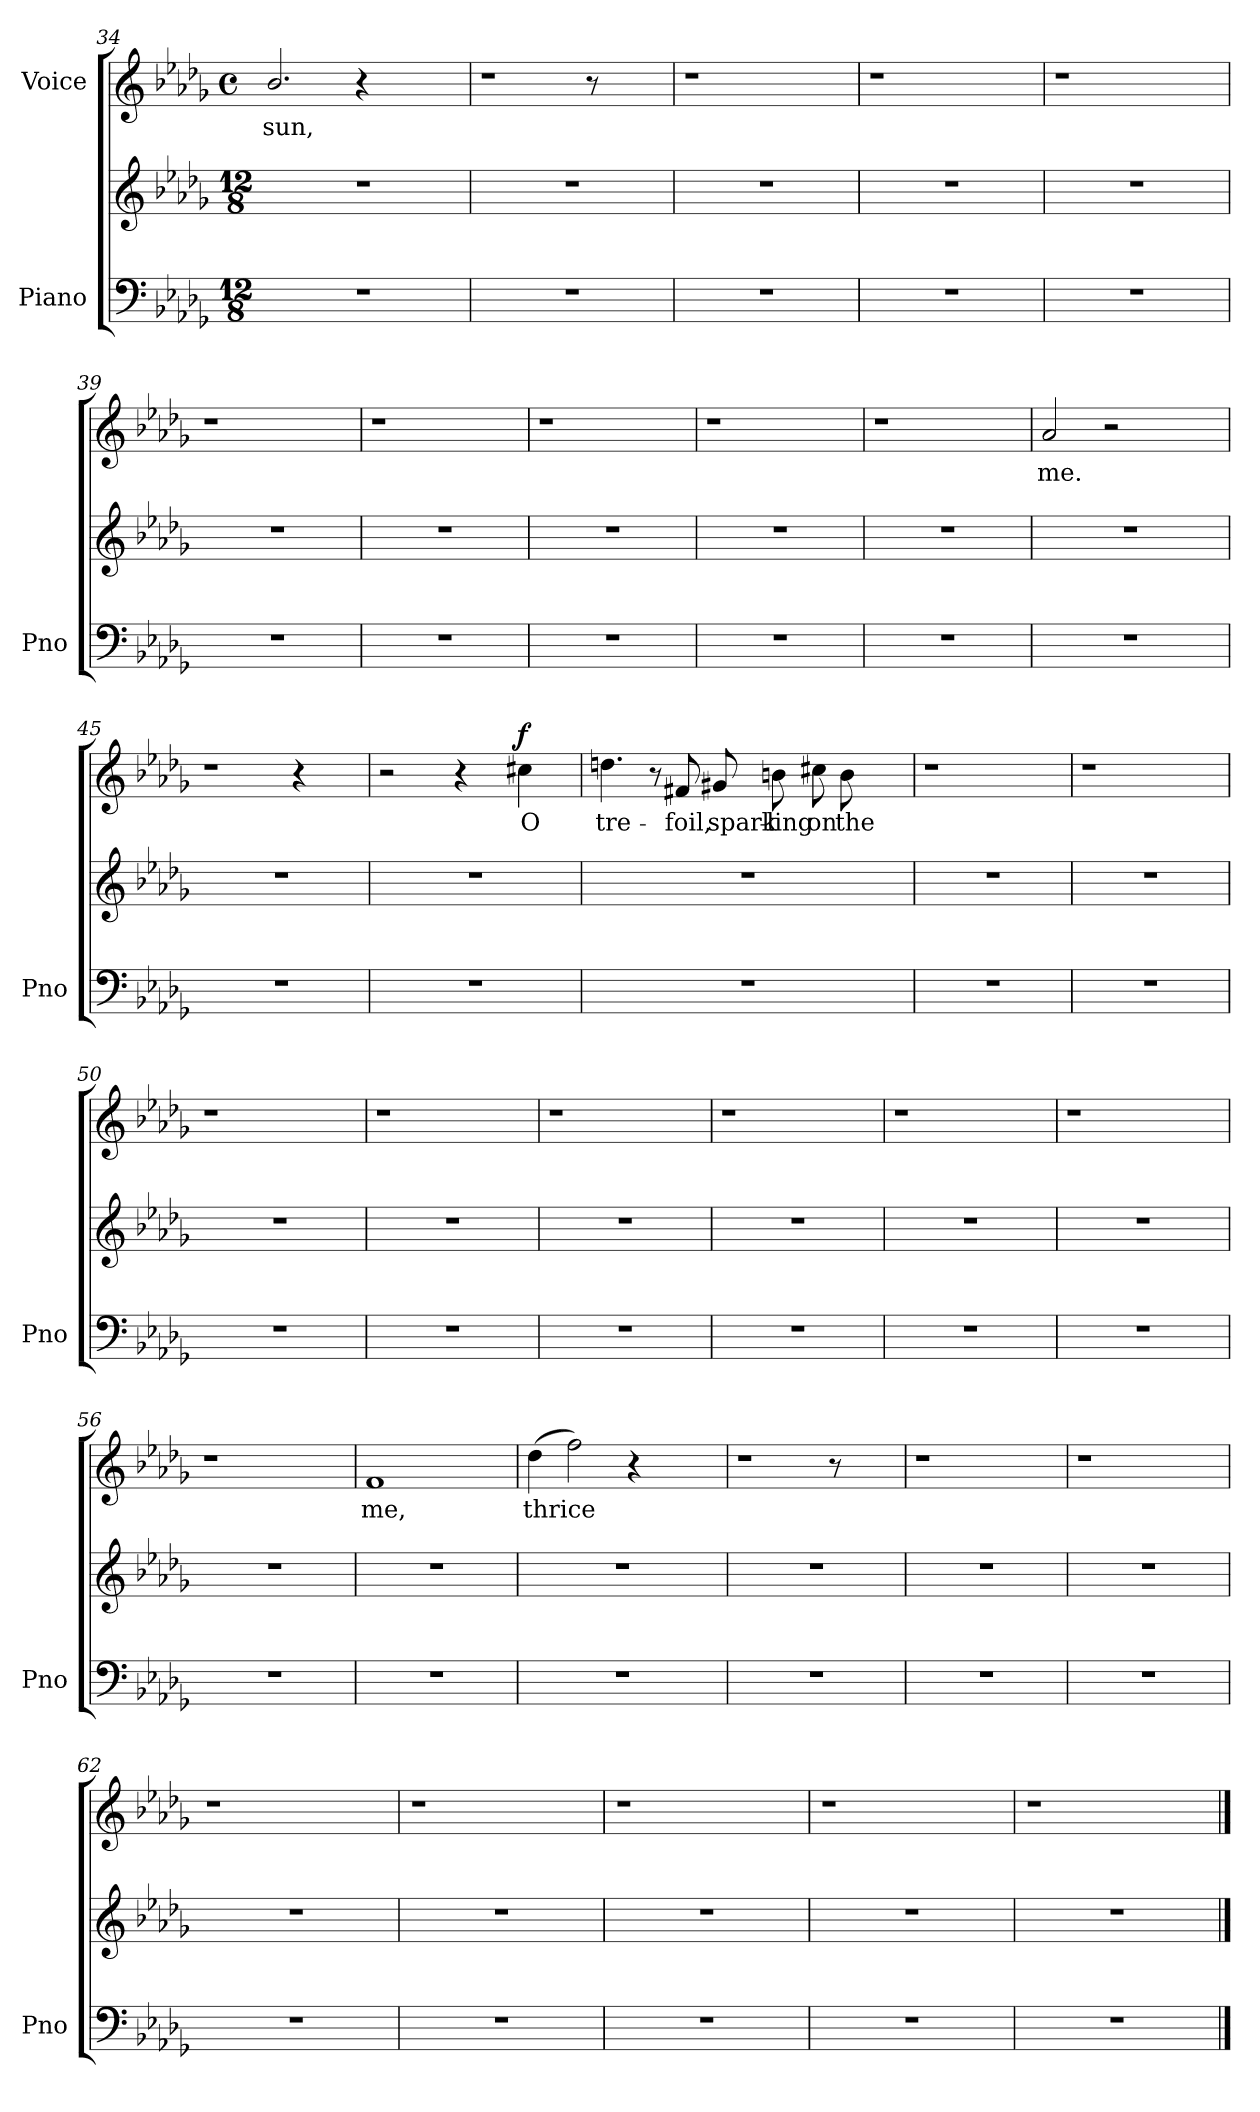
**kern	**kern	**kern	**text	**dynam
*part2	*part2	*part1	*part1	*part1
*staff3	*staff2	*staff1	*staff1	*staff1
*I"Piano	*	*I"Voice	*	*
*I'Pno	*	*	*	*
*clefF4	*clefG2	*clefG2	*	*
*k[b-e-a-d-g-]	*k[b-e-a-d-g-]	*k[b-e-a-d-g-]	*	*
*M12/8	*M12/8	*M4/4	*	*
*	*	*met(c)	*	*
=34	=34	=34	=34	=34
1.r	1.r	2.b-/	sun,	.
.	.	4r	.	.
.	.	2ryy	.	.
=35	=35	=35	=35	=35
1.r	1.r	1r	.	.
.	.	8r	.	.
.	.	4.ryy	.	.
=36	=36	=36	=36	=36
1.r	1.r	1r	.	.
.	.	2ryy	.	.
=37	=37	=37	=37	=37
1.r	1.r	1r	.	.
.	.	2ryy	.	.
=38	=38	=38	=38	=38
1.r	1.r	1r	.	.
.	.	2ryy	.	.
=39	=39	=39	=39	=39
1.r	1.r	1r	.	.
.	.	2ryy	.	.
=40	=40	=40	=40	=40
1.r	1.r	1r	.	.
.	.	2ryy	.	.
=41	=41	=41	=41	=41
1.r	1.r	1r	.	.
.	.	2ryy	.	.
=42	=42	=42	=42	=42
1.r	1.r	1r	.	.
.	.	2ryy	.	.
=43	=43	=43	=43	=43
1.r	1.r	1r	.	.
.	.	2ryy	.	.
=44	=44	=44	=44	=44
1.r	1.r	2a-/	me.	.
.	.	2r	.	.
.	.	2ryy	.	.
=45	=45	=45	=45	=45
1.r	1.r	1r	.	.
.	.	4r	.	.
.	.	4ryy	.	.
=46	=46	=46	=46	=46
!	!	!LO:N:vis=2	!	!
1.r	1.r	2.r	.	.
.	.	4r	.	.
.	.	8ryy	.	.
!	!	!	!	!LO:DY:a
.	.	4cc#X\	O	f
.	.	8ryy	.	.
=47	=47	=47	=47	=47
1.r	1.r	4.ddn\	tre-	.
.	.	8r	.	.
.	.	8f#X/	-foil,	.
.	.	8g#X/	spark-	.
.	.	8bn\	-ling	.
.	.	8cc#X\	on	.
.	.	8b\	the	.
.	.	4.ryy	.	.
=48	=48	=48	=48	=48
1.r	1.r	1r	.	.
.	.	2ryy	.	.
=49	=49	=49	=49	=49
1.r	1.r	1r	.	.
.	.	2ryy	.	.
=50	=50	=50	=50	=50
1.r	1.r	1r	.	.
.	.	2ryy	.	.
=51	=51	=51	=51	=51
1.r	1.r	1r	.	.
.	.	2ryy	.	.
=52	=52	=52	=52	=52
1.r	1.r	1r	.	.
.	.	2ryy	.	.
=53	=53	=53	=53	=53
1.r	1.r	1r	.	.
.	.	2ryy	.	.
=54	=54	=54	=54	=54
1.r	1.r	1r	.	.
.	.	2ryy	.	.
=55	=55	=55	=55	=55
1.r	1.r	1r	.	.
.	.	2ryy	.	.
=56	=56	=56	=56	=56
1.r	1.r	1r	.	.
.	.	2ryy	.	.
=57	=57	=57	=57	=57
1.r	1.r	1f	me,	.
.	.	2ryy	.	.
=58	=58	=58	=58	=58
1.r	1.r	(4dd-\	thrice	.
.	.	2ff\)	.	.
.	.	4r	.	.
.	.	2ryy	.	.
=59	=59	=59	=59	=59
1.r	1.r	1r	.	.
.	.	8r	.	.
.	.	4.ryy	.	.
=60	=60	=60	=60	=60
1.r	1.r	1r	.	.
.	.	2ryy	.	.
=61	=61	=61	=61	=61
1.r	1.r	1r	.	.
.	.	2ryy	.	.
=62	=62	=62	=62	=62
1.r	1.r	1r	.	.
.	.	2ryy	.	.
=63	=63	=63	=63	=63
1.r	1.r	1r	.	.
.	.	2ryy	.	.
=64	=64	=64	=64	=64
1.r	1.r	1r	.	.
.	.	2ryy	.	.
=65	=65	=65	=65	=65
1.r	1.r	1r	.	.
.	.	2ryy	.	.
=66	=66	=66	=66	=66
1.r	1.r	1r	.	.
.	.	2ryy	.	.
==	==	==	==	==
*-	*-	*-	*-	*-
